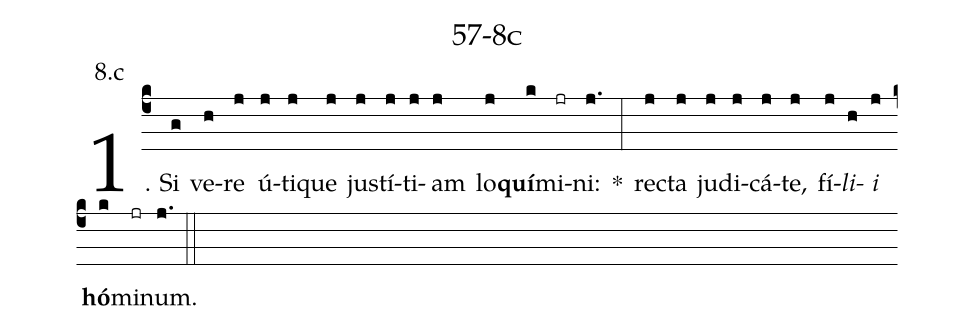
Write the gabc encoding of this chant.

name: 57-8c;
annotation: 8.c;
%%
(c4)1. Si(g) ve(h)re(j) ú(j)ti(j)que(j) jus(j)tí(j)ti(j)am(j) lo(j)<b>quí</b>(k)mi(jr)ni:(j.) *(:) rec(j)ta(j) ju(j)di(j)cá(j)te,(j) fí(j)<i>li</i>(h)<i>i</i>(j) <b>hó</b>(k)mi(jr)num.(j.) (::)
